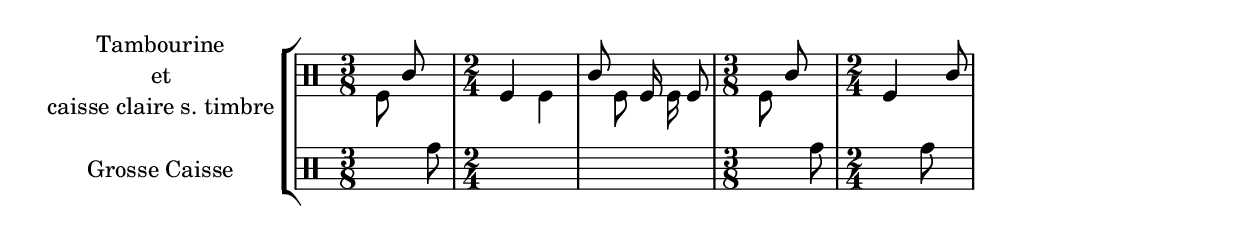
%% DO NOT EDIT this file manually; it was automatically
%% generated from the LilyPond Snippet Repository
%% (http://lsr.di.unimi.it).
%%
%% Make any changes in the LSR itself, or in
%% `Documentation/snippets/new/`, then run
%% `scripts/auxiliar/makelsr.pl`.
%%
%% This file is in the public domain.

\version "2.24.0"

\header {
  lsrtags = "percussion, really-simple, rhythms, specific-notation"

  texidoc = "
A short example taken from Stravinsky's @emph{L'histoire du Soldat}.
"

  doctitle = "Percussion example"
} % begin verbatim


#(define mydrums '((bassdrum   default #f  4)
                   (snare      default #f -4)
                   (tambourine default #f  0)))

global = {
  \time 3/8 s4.
  \time 2/4 s2*2
  \time 3/8 s4.
  \time 2/4 s2
}

drumsA = {
  \context DrumVoice <<
    { \global }
    { \drummode {
        \autoBeamOff
        \stemDown sn8 \stemUp tamb s8 |
        sn4 \stemDown sn4 |
        \stemUp tamb8 \stemDown sn8 \stemUp sn16 \stemDown sn \stemUp sn8 |
        \stemDown sn8 \stemUp tamb s8 |
        \stemUp sn4 s8 \stemUp tamb
      }
    }
  >>
}

drumsB = {
  \drummode {
    s4 bd8 s2*2 s4 bd8 s4 bd8 s8
  }
}

\layout {
  indent = 40
  \context {
    \DrumStaff
    drumStyleTable = #(alist->hash-table mydrums)
  }
}

\score {
  \new StaffGroup <<
    \new DrumStaff \with {
      instrumentName = \markup \center-column {
        "Tambourine"
        "et"
        "caisse claire s. timbre"
        }
  }
  \drumsA
  \new DrumStaff \with {
    instrumentName = "Grosse Caisse"
  }
  \drumsB
  >>
}
